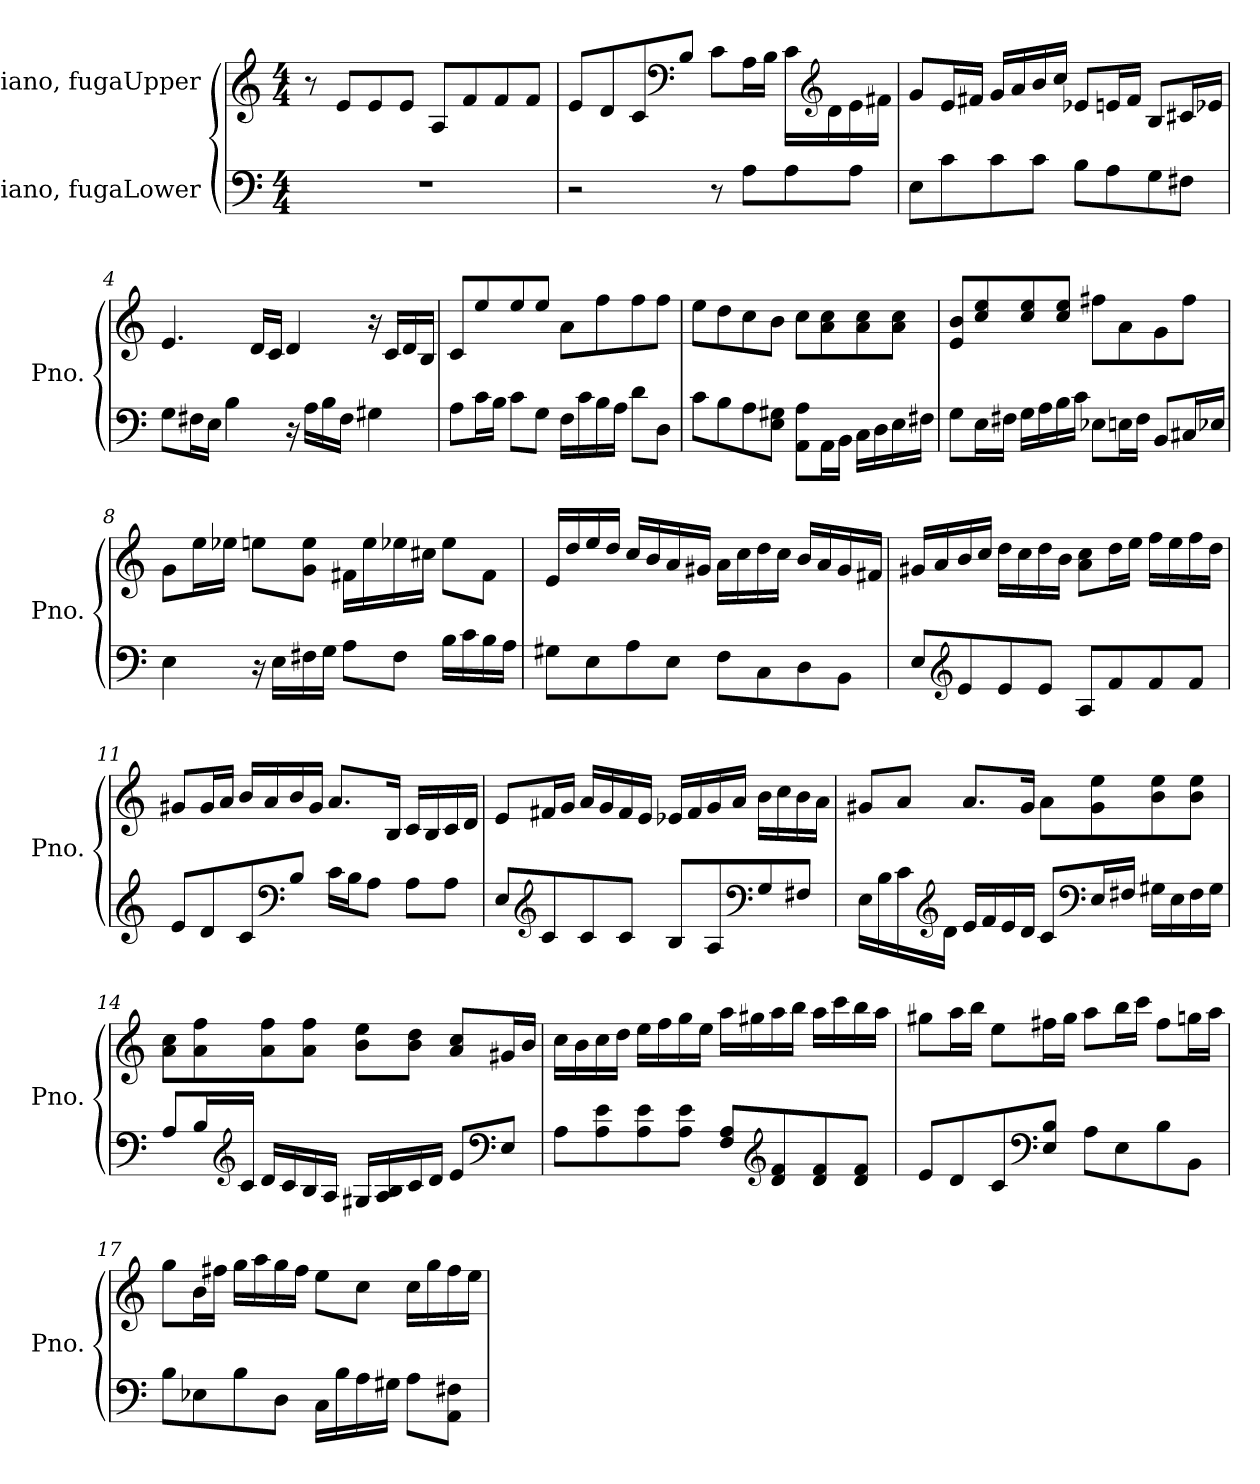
**kern	**kern
*part2	*part1
*staff2	*staff1
*I"Piano, fugaLower	*I"Piano, fugaUpper
*I'Pno.	*I'Pno.
*clefF4	*clefG2
*k[]	*k[]
*M4/4	*M4/4
*MM72	*MM72
=1	=1
1r	8r
.	8e/L
.	8e/
.	8e/J
.	8A/L
.	8f/
.	8f/
.	8f/J
=2	=2
2r	8e/L
.	8d/
.	8c/
*	*clefF4
.	8B/J
8r	8c\L
8A\L	16A\L
.	16B\JJ
8A\	16c\LL
*	*clefG2
.	16d\
8A\J	16e\
.	16f#X\JJ
!!LO:LB:g=z
=3	=3
8E\L	8g/L
8c\	16e/L
.	16f#X/JJ
8c\	16g/LL
.	16a/
8c\J	16b/
.	16cc/JJ
8B\L	8e-X/L
8A\	16en/L
.	16f#/JJ
8G\	8B/L
8F#X\J	16c#X/L
.	16e-X/JJ
=4	=4
8G\L	4.e/
16F#X\L	.
16E\JJ	.
4B\	.
.	16d/LL
.	16c/JJ
16r	4d/
16A\LL	.
16B\	.
16F#\JJ	.
4G#X\	16r
.	16c/LL
.	16d/
.	16B/JJ
=5	=5
8A\L	8c/L
16c\L	8ee/
16B\JJ	.
8c\L	8ee/
8G\J	8ee/J
16F\LL	8a\L
16c\	.
16B\	8ff\
16A\JJ	.
8d\L	8ff\
8D\J	8ff\J
!!LO:LB:g=z
=6	=6
8c\L	8ee\L
8B\	8dd\
8A\	8cc\
8E\ 8G#X\J	8b\J
8AA\ 8A\L	8cc\L
16AA\L	8a\ 8cc\
16BB\JJ	.
16C\LL	8a\ 8cc\
16D\	.
16E\	8a\ 8cc\J
16F#X\JJ	.
=7	=7
8G\L	8e/ 8b/L
16E\L	8cc/ 8ee/
16F#X\JJ	.
16G\LL	8cc/ 8ee/
16A\	.
16B\	8cc/ 8ee/J
16c\JJ	.
8E-X\L	8ff#X\L
16En\L	8a\
16F#\JJ	.
8BB/L	8g\
16C#X/L	8ff#\J
16E-X/JJ	.
!!LO:LB:g=z
=8	=8
4E\	8g\L
.	16ee\L
.	16ee-X\JJ
16r	8een\L
16E\LL	.
16F#X\	8g\ 8ee\J
16G\JJ	.
8A\L	16f#X\LL
.	16ee\
8F#\J	16ee-X\
.	16cc#X\JJ
16B\LL	8ee-\L
16c\	.
16B\	8f#\J
16A\JJ	.
=9	=9
8G#X\L	16e/LL
.	16dd/
8E\	16ee/
.	16dd/JJ
8A\	16cc/LL
.	16b/
8E\J	16a/
.	16g#X/JJ
8F\L	16a\LL
.	16cc\
8C\	16dd\
.	16cc\JJ
8D\	16b/LL
.	16a/
8BB\J	16g#/
.	16f#X/JJ
!!LO:LB:g=z
=10	=10
8E/L	16g#X/LL
.	16a/
*clefG2	*
8e/	16b/
.	16cc/JJ
8e/	16dd\LL
.	16cc\
8e/J	16dd\
.	16b\JJ
8A/L	8a\ 8cc\L
8f/	16dd\L
.	16ee\JJ
8f/	16ff\LL
.	16ee\
8f/J	16ff\
.	16dd\JJ
=11	=11
8e/L	8g#X/L
8d/	16g#/L
.	16a/JJ
8c/	16b/LL
.	16a/
*clefF4	*
8B/J	16b/
.	16g#/JJ
16c\LL	8.a/L
16B\J	.
8A\J	.
.	16B/Jk
8A\L	16c/LL
.	16B/
8A\J	16c/
.	16d/JJ
!!LO:LB:g=z
=12	=12
8E/L	8e/L
*clefG2	*
8c/	16f#X/L
.	16g/JJ
8c/	16a/LL
.	16g/
8c/J	16f#/
.	16e/JJ
8B/L	16e-X/LL
.	16f#/
8A/	16g/
.	16a/JJ
*clefF4	*
8G/	16b\LL
.	16cc\
8F#X/J	16b\
.	16a\JJ
=13	=13
16E\LL	8g#X/L
16B\	.
16c\	8a/J
*clefG2	*
16d\JJ	.
16e/LL	8.a/L
16f/	.
16e/	.
16d/JJ	16g#/Jk
8c/L	8a\L
*clefF4	*
16E/L	8g#\ 8ee\
16F#X/JJ	.
16G#X\LL	8b\ 8ee\
16E\	.
16F#\	8b\ 8ee\J
16G#\JJ	.
!!LO:PB:g=z
=14	=14
8A/L	8a\ 8cc\L
16B/L	8a\ 8ff\
*clefG2	*
16c/JJ	.
16d/LL	8a\ 8ff\
16c/	.
16B/	8a\ 8ff\J
16A/JJ	.
16G#X/LL	8b\ 8ee\L
16A/ 16B/	.
16c/	8b\ 8dd\J
16d/JJ	.
8e/L	8a/ 8cc/L
*clefF4	*
8E/J	16g#X/L
.	16b/JJ
=15	=15
8A\L	16cc\LL
.	16b\
8A\ 8e\	16cc\
.	16dd\JJ
8A\ 8e\	16ee\LL
.	16ff\
8A\ 8e\J	16gg\
.	16ee\JJ
8F/ 8A/L	16aa\LL
.	16gg#X\
*clefG2	*
8d/ 8f/	16aa\
.	16bb\JJ
8d/ 8f/	16aa\LL
.	16ccc\
8d/ 8f/J	16bb\
.	16aa\JJ
!!LO:LB:g=z
=16	=16
8e/L	8gg#X\L
8d/	16aa\L
.	16bb\JJ
8c/	8ee\L
*clefF4	*
8E/ 8B/J	16ff#X\L
.	16gg#\JJ
8A\L	8aa\L
8E\	16bb\L
.	16ccc\JJ
8B\	8ff#\L
8BB\J	16ggn\L
.	16aa\JJ
=17	=17
8B\L	8gg\L
8E-X\	16b\L
.	16ff#X\JJ
8B\	16gg\LL
.	16aa\
8D\J	16gg\
.	16ff#\JJ
16C\LL	8ee\L
16B\	.
16A\	8cc\J
16G#X\JJ	.
8A\L	16cc\LL
.	16gg\
8AA\ 8F#X\J	16ff#\
.	16ee\JJ
=	=
*-	*-
